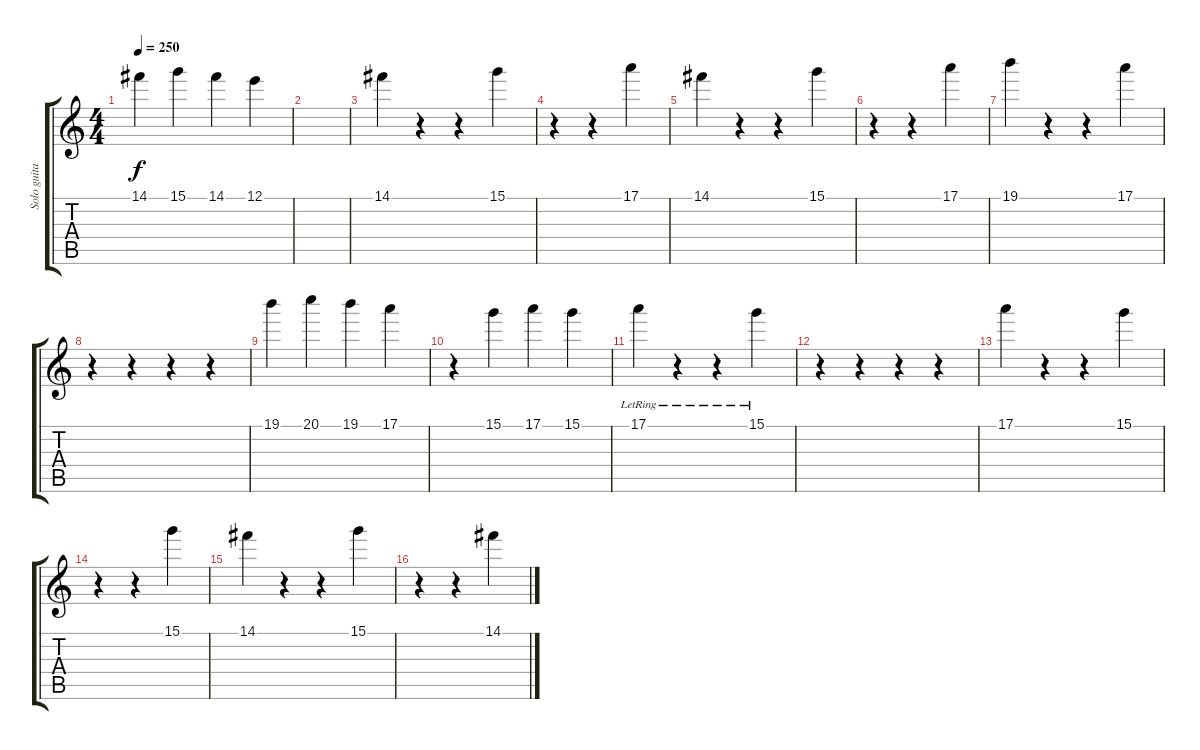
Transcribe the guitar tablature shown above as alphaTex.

\track ("Solo guitar" "Solo guita") {instrument overdrivenguitar}
\staff {score tabs}
\tuning (E4 B3 G3 D3 A2 E2) {hide}
\ts (4 4)
\tempo 250
\clef g2
\ks c
14.1.4{dy f} 15.1.4 14.1.4 12.1.4 |
|
14.1.4 r.4 r.4 15.1.4 |
r.4 r.4 17.1.4 |
14.1.4 r.4 r.4 15.1.4 |
r.4 r.4 17.1.4 |
19.1.4 r.4 r.4 17.1.4 |
r.4 r.4 r.4 r.4 |
19.1.4 20.1.4 19.1.4 17.1.4 |
r.4 15.1.4 17.1.4 15.1.4 |
17.1{lr}.4 r.4 r.4 15.1{lr}.4 |
r.4 r.4 r.4 r.4 |
17.1.4 r.4 r.4 15.1.4 |
r.4 r.4 15.1.4 |
14.1.4 r.4 r.4 15.1.4 |
r.4 r.4 14.1.4
